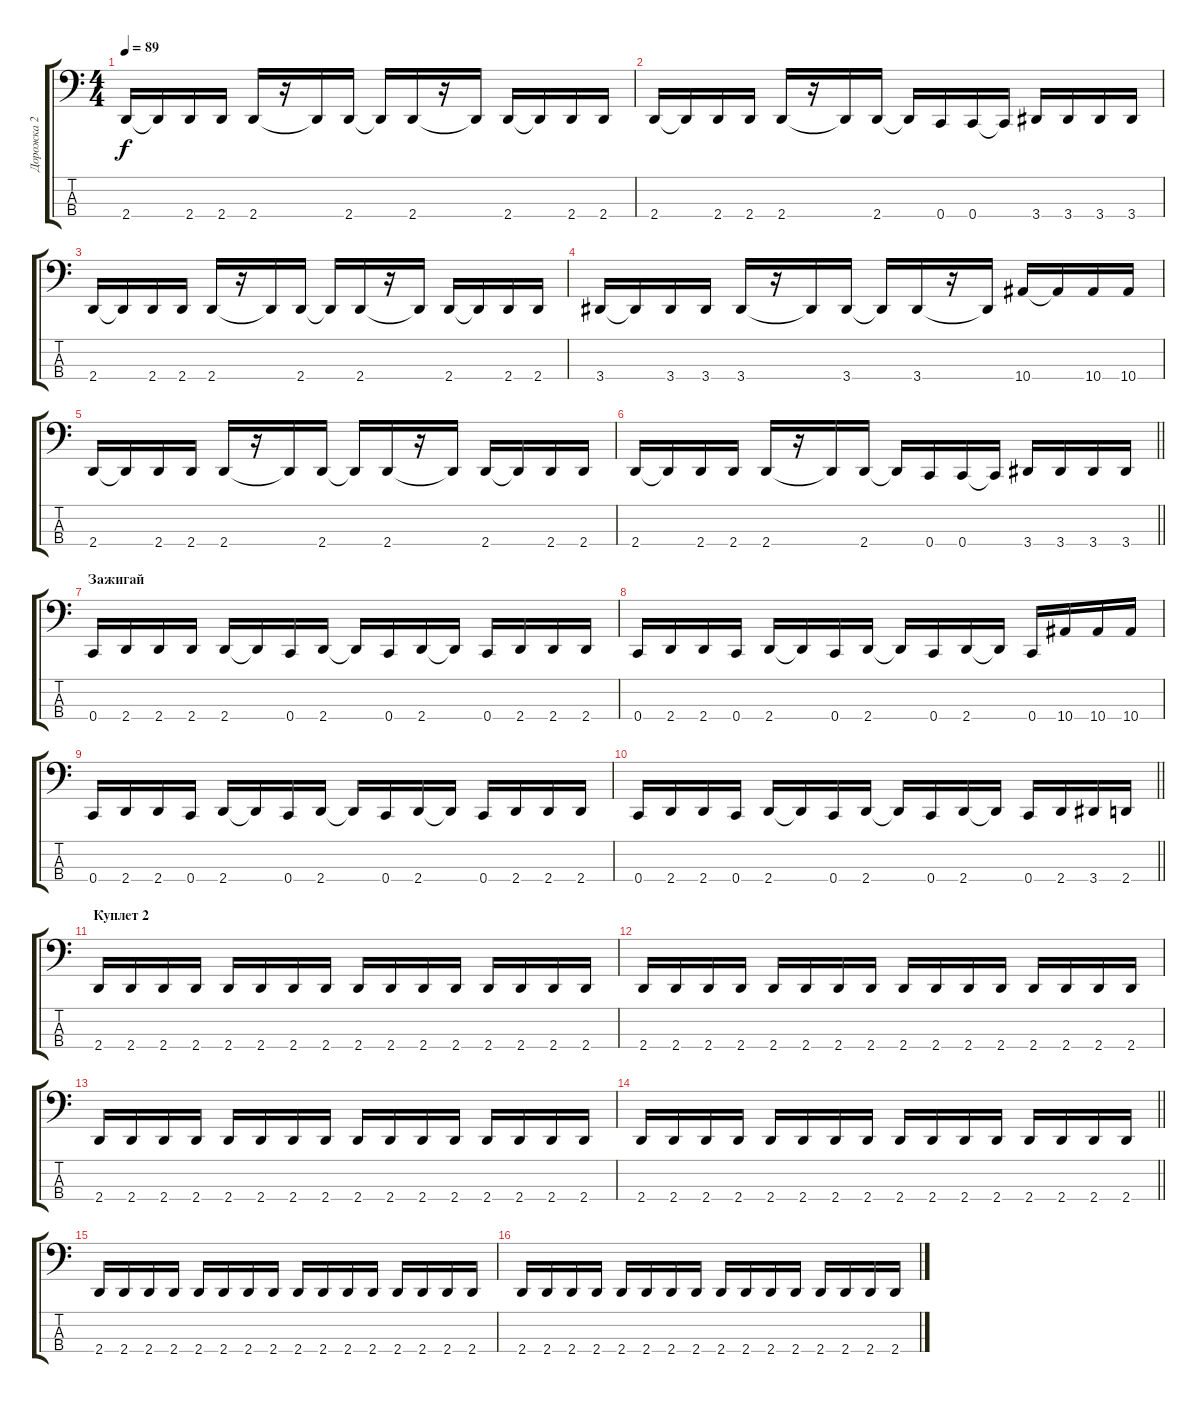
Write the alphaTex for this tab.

\track ("Дорожка 2" "Дорожка 2") {instrument electricbassfinger}
\staff {score tabs}
\tuning (F2 C2 G1 C1) {hide}
\ts (4 4)
\tempo 89
\clef f4
\ks c
2.4.16{dy f} 2.4{t}.16 2.4.16 2.4.16 2.4.16 r.16 2.4{t}.16 2.4.16 2.4{t}.16 2.4.16 r.16 2.4{t}.16 2.4.16 2.4{t}.16 2.4.16 2.4.16 |
2.4.16 2.4{t}.16 2.4.16 2.4.16 2.4.16 r.16 2.4{t}.16 2.4.16 2.4{t}.16 0.4.16 0.4.16 0.4{t}.16 3.4.16 3.4.16 3.4.16 3.4.16 |
2.4.16 2.4{t}.16 2.4.16 2.4.16 2.4.16 r.16 2.4{t}.16 2.4.16 2.4{t}.16 2.4.16 r.16 2.4{t}.16 2.4.16 2.4{t}.16 2.4.16 2.4.16 |
3.4.16 3.4{t}.16 3.4.16 3.4.16 3.4.16 r.16 3.4{t}.16 3.4.16 3.4{t}.16 3.4.16 r.16 3.4{t}.16 10.4.16 10.4{t}.16 10.4.16 10.4.16 |
2.4.16 2.4{t}.16 2.4.16 2.4.16 2.4.16 r.16 2.4{t}.16 2.4.16 2.4{t}.16 2.4.16 r.16 2.4{t}.16 2.4.16 2.4{t}.16 2.4.16 2.4.16 |
\barLineRight lightlight
2.4.16 2.4{t}.16 2.4.16 2.4.16 2.4.16 r.16 2.4{t}.16 2.4.16 2.4{t}.16 0.4.16 0.4.16 0.4{t}.16 3.4.16 3.4.16 3.4.16 3.4.16 |
\section ("" "Зажигай")
0.4.16 2.4.16 2.4.16 2.4.16 2.4.16 2.4{t}.16 0.4.16 2.4.16 2.4{t}.16 0.4.16 2.4.16 2.4{t}.16 0.4.16 2.4.16 2.4.16 2.4.16 |
0.4.16 2.4.16 2.4.16 0.4.16 2.4.16 2.4{t}.16 0.4.16 2.4.16 2.4{t}.16 0.4.16 2.4.16 2.4{t}.16 0.4.16 10.4.16 10.4.16 10.4.16 |
0.4.16 2.4.16 2.4.16 0.4.16 2.4.16 2.4{t}.16 0.4.16 2.4.16 2.4{t}.16 0.4.16 2.4.16 2.4{t}.16 0.4.16 2.4.16 2.4.16 2.4.16 |
\barLineRight lightlight
0.4.16 2.4.16 2.4.16 0.4.16 2.4.16 2.4{t}.16 0.4.16 2.4.16 2.4{t}.16 0.4.16 2.4.16 2.4{t}.16 0.4.16 2.4.16 3.4.16 2.4.16 |
\section ("" "Куплет 2")
2.4.16 2.4.16 2.4.16 2.4.16 2.4.16 2.4.16 2.4.16 2.4.16 2.4.16 2.4.16 2.4.16 2.4.16 2.4.16 2.4.16 2.4.16 2.4.16 |
2.4.16 2.4.16 2.4.16 2.4.16 2.4.16 2.4.16 2.4.16 2.4.16 2.4.16 2.4.16 2.4.16 2.4.16 2.4.16 2.4.16 2.4.16 2.4.16 |
2.4.16 2.4.16 2.4.16 2.4.16 2.4.16 2.4.16 2.4.16 2.4.16 2.4.16 2.4.16 2.4.16 2.4.16 2.4.16 2.4.16 2.4.16 2.4.16 |
\barLineRight lightlight
2.4.16 2.4.16 2.4.16 2.4.16 2.4.16 2.4.16 2.4.16 2.4.16 2.4.16 2.4.16 2.4.16 2.4.16 2.4.16 2.4.16 2.4.16 2.4.16 |
2.4.16 2.4.16 2.4.16 2.4.16 2.4.16 2.4.16 2.4.16 2.4.16 2.4.16 2.4.16 2.4.16 2.4.16 2.4.16 2.4.16 2.4.16 2.4.16 |
2.4.16 2.4.16 2.4.16 2.4.16 2.4.16 2.4.16 2.4.16 2.4.16 2.4.16 2.4.16 2.4.16 2.4.16 2.4.16 2.4.16 2.4.16 2.4.16
